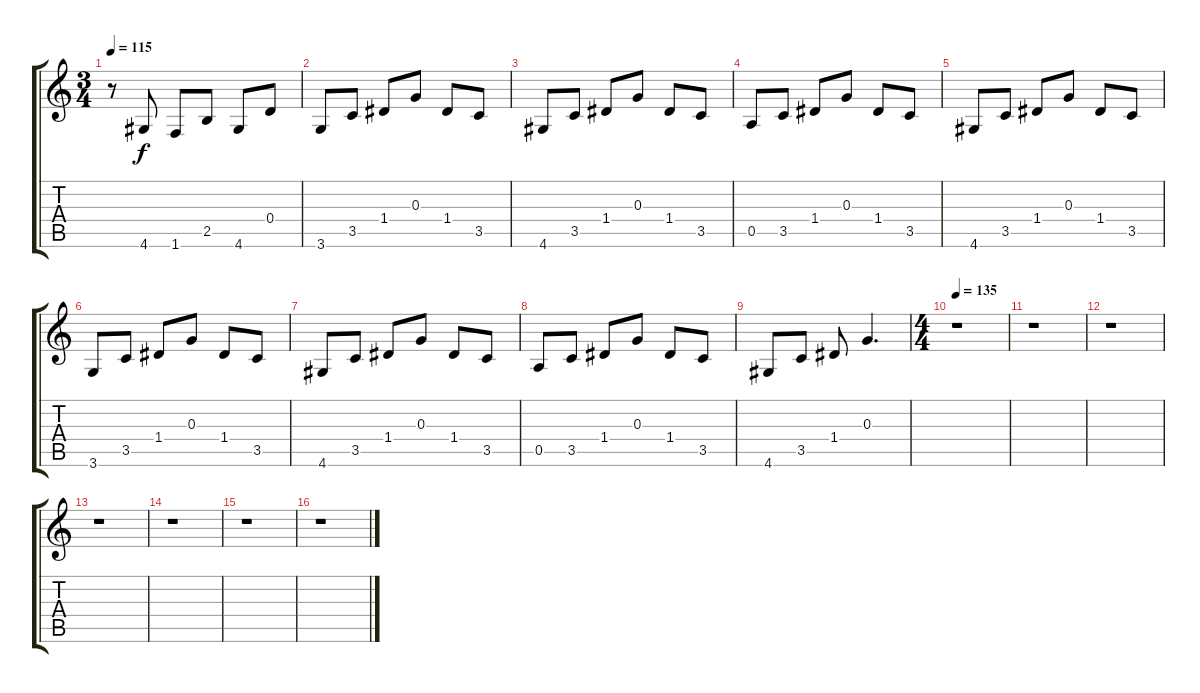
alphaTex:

\track "" {instrument acousticguitarsteel}
\staff {score tabs}
\tuning (E4 B3 G3 D3 A2 E2) {hide}
\ts (3 4)
\tempo 115
\clef g2
\ks c
r.8{dy f} 4.6.8 1.6.8 2.5.8 4.6.8 0.4.8 |
3.6.8 3.5.8 1.4.8 0.3.8 1.4.8 3.5.8 |
4.6.8 3.5.8 1.4.8 0.3.8 1.4.8 3.5.8 |
0.5.8 3.5.8 1.4.8 0.3.8 1.4.8 3.5.8 |
4.6.8 3.5.8 1.4.8 0.3.8 1.4.8 3.5.8 |
3.6.8 3.5.8 1.4.8 0.3.8 1.4.8 3.5.8 |
4.6.8 3.5.8 1.4.8 0.3.8 1.4.8 3.5.8 |
0.5.8 3.5.8 1.4.8 0.3.8 1.4.8 3.5.8 |
4.6.8 3.5.8 1.4.8 0.3.4{d} |
\ts (4 4)
\tempo 135
r.1 |
r.1 |
r.1 |
r.1 |
r.1 |
r.1 |
r.1
